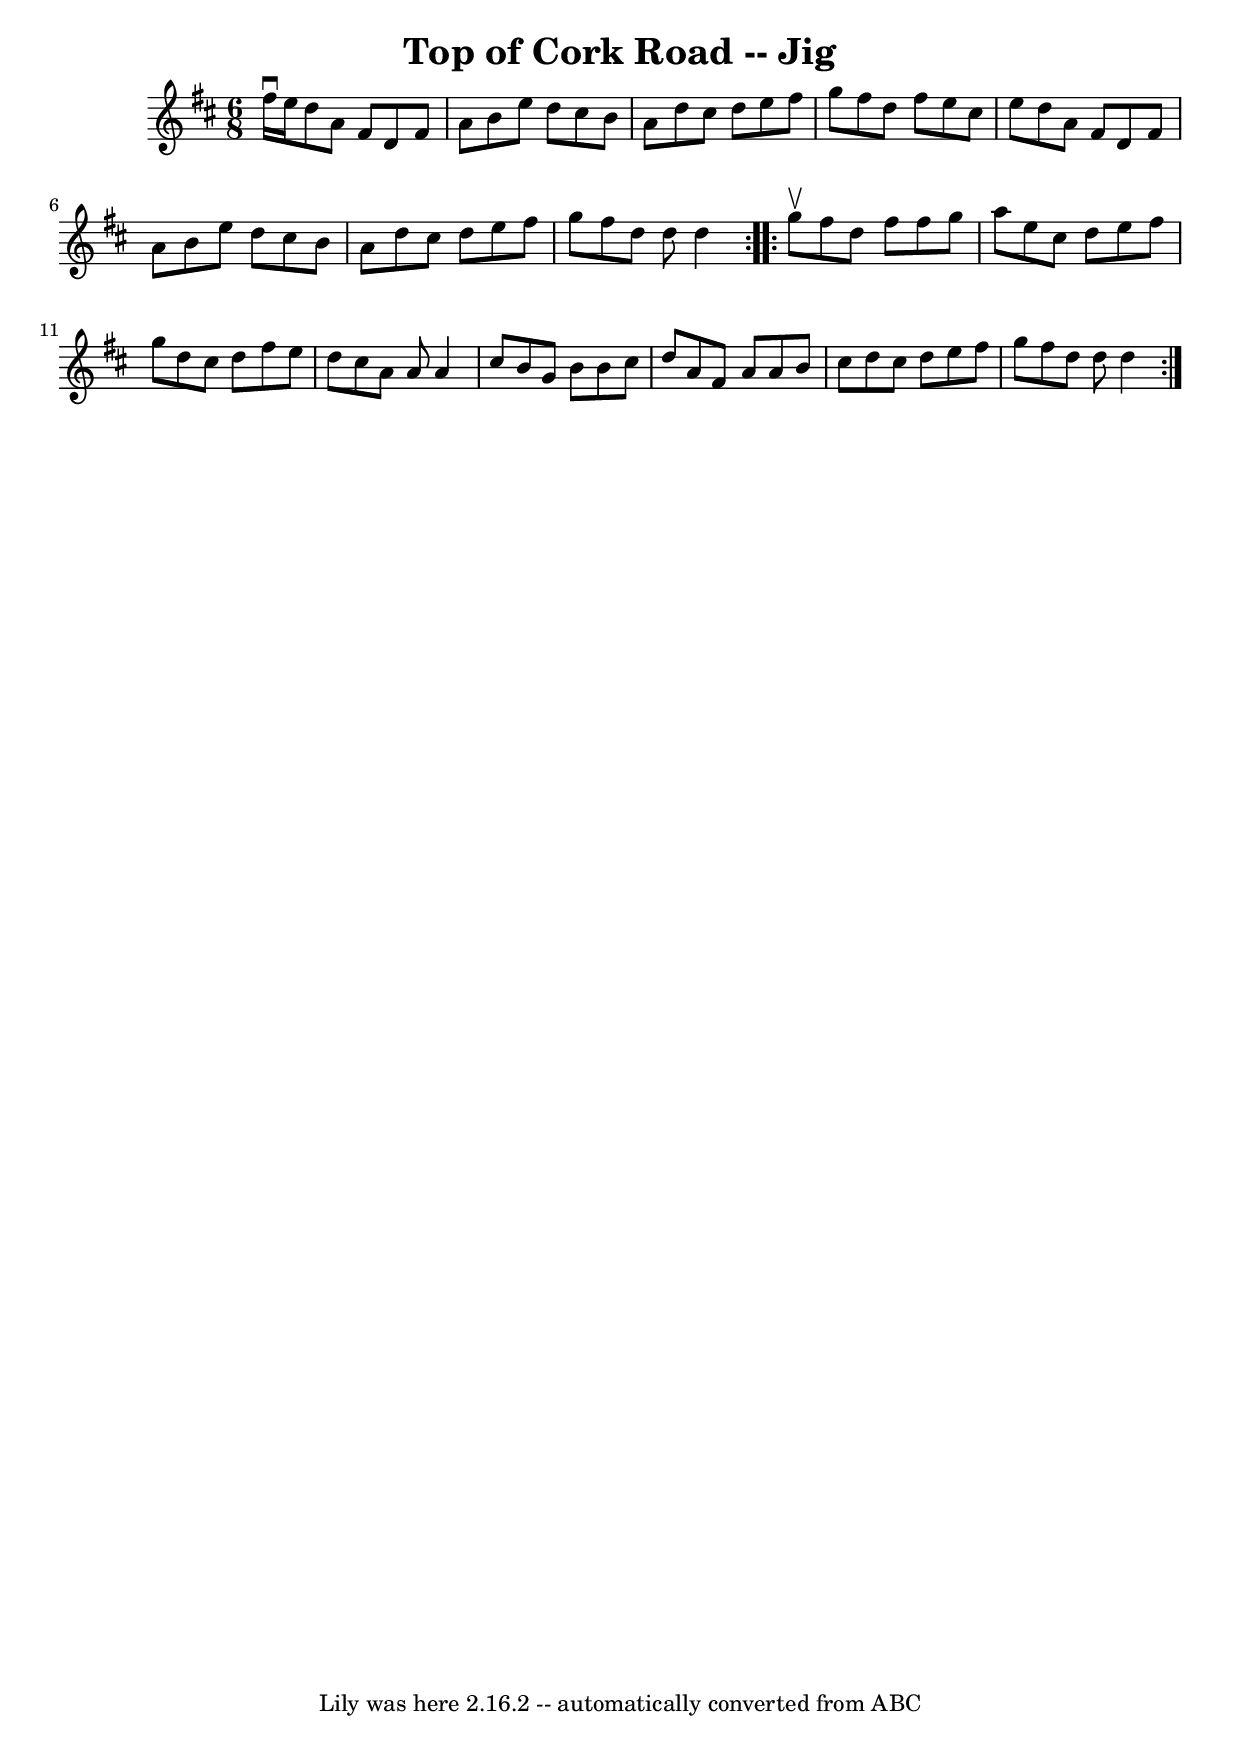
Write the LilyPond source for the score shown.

\version "2.7.40"
\include "Mammoth.ily"
\header {
	%% book = "Ryan's Mammoth Collection"
	crossRefNumber = "1"
	footnotes = "\\\\85 439"
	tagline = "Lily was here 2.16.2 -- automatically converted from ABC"
	title = "Top of Cork Road -- Jig"
}
voicedefault =  {


\repeat volta 2 {
\time 6/8 
\key d \major fis''16^\downbow e''16  |
 d''8 a'8   
 fis'8 d'8 fis'8 a'8    |
 b'8 e''8 d''8 cis''8    
b'8 a'8    |
 d''8 cis''8 d''8 e''8 fis''8 g''8    
|
 fis''8 d''8 fis''8 e''8 cis''8 e''8    |
     
d''8 a'8 fis'8 d'8 fis'8 a'8    |
 b'8 e''8 d''8   
 cis''8 b'8 a'8    |
 d''8 cis''8 d''8 e''8 fis''8    
g''8    |
 fis''8 d''8 d''8 d''4  }     \repeat volta 2 {   
g''8^\upbow |
 fis''8 d''8 fis''8 fis''8 g''8 a''8    
|
 e''8 cis''8 d''8 e''8 fis''8 g''8    |
 d''8  
 cis''8 d''8 fis''8 e''8 d''8    |
 cis''8 a'8 a'8   
 a'4 cis''8    |
 b'8 g'8 b'8 b'8 cis''8 d''8    
|
 a'8 fis'8 a'8 a'8 b'8 cis''8    |
 d''8    
cis''8 d''8 e''8 fis''8 g''8    |
 fis''8 d''8 d''8   
 d''4  }   
}

\score{
    <<

	\context Staff="default"
	{
	    \voicedefault 
	}

    >>
	\layout {
	}
	\midi {}
}
